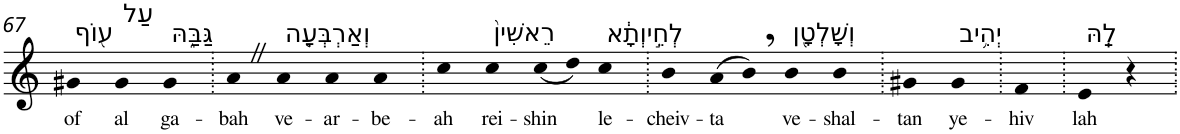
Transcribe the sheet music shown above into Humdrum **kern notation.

**kern	**text
*part1	*part1
*staff1	*staff1
*I"Piano	*
*I'Pno	*
!!LO:PB:g=z
*clefG2	*
*k[]	*
=67	=67
!LO:TX:a:t=ע֖וֹף	!
!	!LO:LY:b
4g#X	of
!LO:TX:a:t=עַל	!
!	!LO:LY:b
4g#	al
!LO:TX:a:t=גַּבַּ֑הּ	!
!	!LO:LY:b
4g#	ga-
=68.	=68.
!	!LO:LY:b
4aZ	-bah
!LO:TX:a:t=וְאַרְבְּעָ֤ה	!
!	!LO:LY:b
4a	ve-
!	!LO:LY:b
4a	-ar-
!	!LO:LY:b
4a	-be-
=69.	=69.
!	!LO:LY:b
4cc	-ah
!LO:TX:a:t=רֵאשִׁין֙	!
!	!LO:LY:b
4cc	rei-
!	!LO:LY:b
(<8cc	-shin
8dd)	.
!LO:TX:a:t=לְחֵ֣יוְתָ֔א	!
!	!LO:LY:b
4cc	le-
=70.	=70.
!	!LO:LY:b
4b	-cheiv-
!	!LO:LY:b
(>8a	-ta
8b,)	.
!LO:TX:a:t=וְשָׁלְטָ֖ן	!
!	!LO:LY:b
4b	ve-
!	!LO:LY:b
4b	-shal-
=71.	=71.
!	!LO:LY:b
4g#X	-tan
!LO:TX:a:t=יְהִ֥יב	!
!	!LO:LY:b
4g#	ye-
=72.	=72.
!	!LO:LY:b
4f	-hiv
=73.	=73.
!LO:TX:a:t=לַֽהּ	!
!	!LO:LY:b
4e	lah
4r	.
=.	=.
*-	*-
